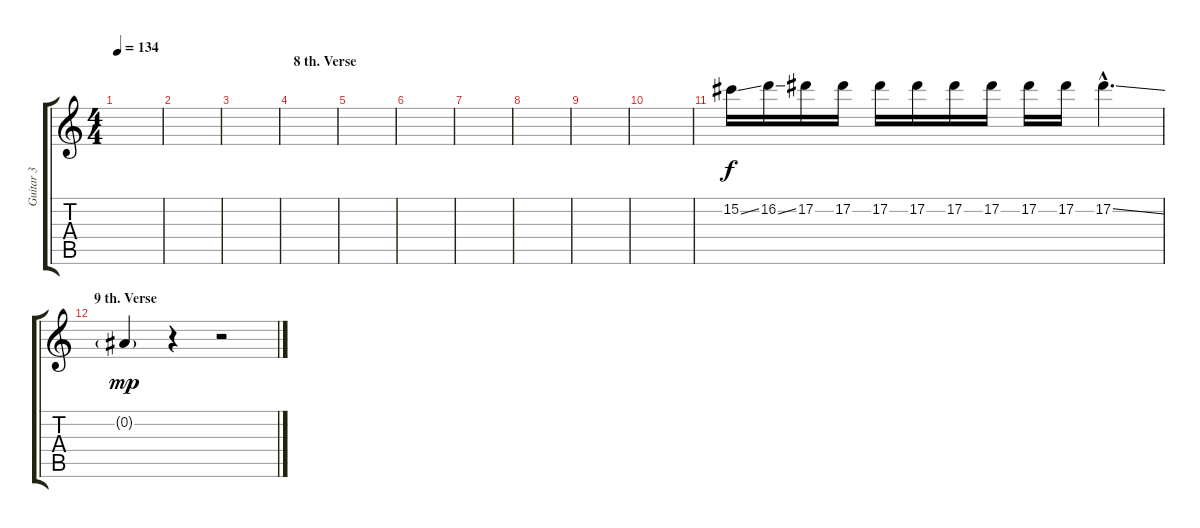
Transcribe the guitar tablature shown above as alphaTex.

\track ("Guitar 3" "Guitar 3") {instrument distortionguitar}
\staff {score tabs}
\tuning (Eb4 Bb3 Gb3 Db3 Ab2 Eb2) {hide}
\ts (4 4)
\tempo 134
\clef g2
\ks c
|
|
|
\section ("" "8 th. Verse")
|
|
|
|
|
|
|
15.2{ss}.16{dy f} 16.2{ss}.16 17.2.16 17.2.16 17.2.16 17.2.16 17.2.16 17.2.16 17.2.16 17.2.16 17.2{ss hac}.4{d} |
\section ("" "9 th. Verse")
0.2{g}.4{dy mp} r.4 r.2
